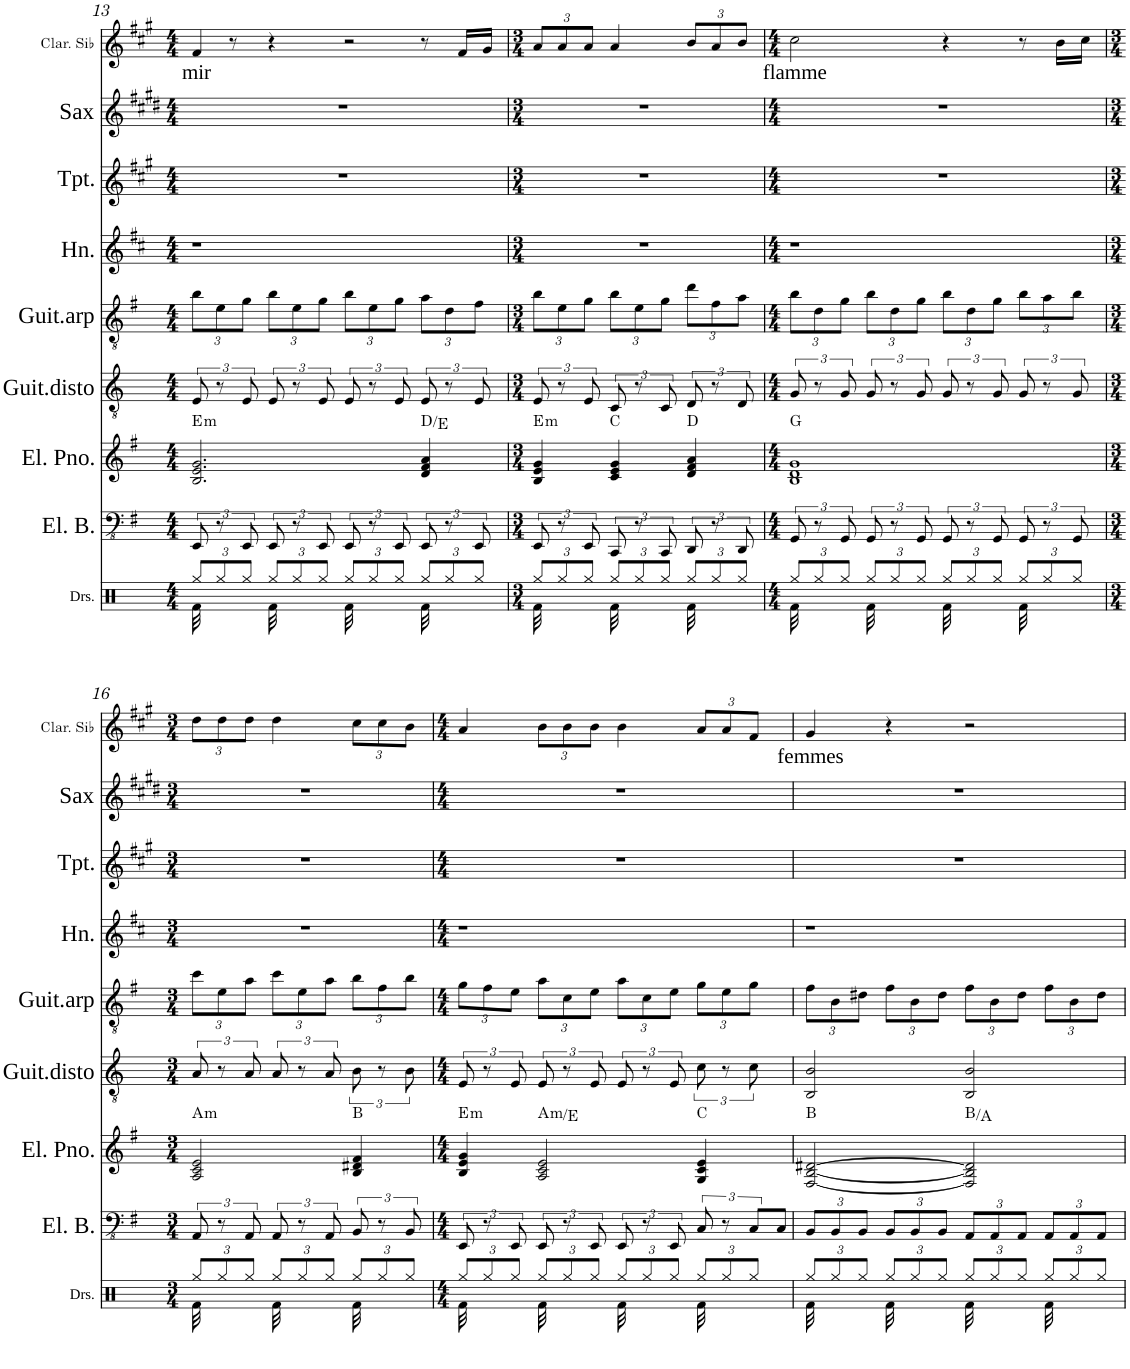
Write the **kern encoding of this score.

**kern	**kern	**kern	**harte	**kern	**kern	**kern	**kern	**kern	**kern	**text
*part9	*part8	*part7	*part7	*part6	*part5	*part4	*part3	*part2	*part1	*part1
*staff9	*staff8	*staff7	*	*staff6	*staff5	*staff4	*staff3	*staff2	*staff1	*staff1
*I"Drumset	*I"Electric Bass	*I"El Piano	*	*I"Guitar-disto	*I"Guitar-arpege	*I"Horn	*I"BaccidentalFlat Tpt.	*I"Alto Sax	*I"Clarinette en Sib	*
*I'Drs.	*I'El. B.	*I'El. Pno.	*	*I'Guit.disto	*I'Guit.arp	*I'Hn.	*I'Tpt.	*I'Sax	*I'Clar. Sib	*
!!LO:PB:g=z
*clefX	*clefFv4	*clefG2	*	*clefGv2	*clefGv2	*clefG2	*clefG2	*clefG2	*clefG2	*
*	*	*	*	*	*	*Trd4c7	*Trd1c2	*Trd5c9	*Trd1c2	*
*k[]	*k[f#]	*k[f#]	*	*k[]	*k[f#]	*k[f#c#]	*k[f#c#g#]	*k[f#c#g#d#]	*k[f#c#g#]	*
*M4/4	*M4/4	*M4/4	*	*M4/4	*M4/4	*M4/4	*M4/4	*M4/4	*M4/4	*
*Xbrackettup	*	*	*	*	*Xbrackettup	*	*	*	*	*
=13	=13	=13	=13	=13	=13	=13	=13	=13	=13	=13
*^	*	*	*	*	*	*	*	*	*	*
!	!	!	!	!LO:H:kt=m	!	!	!	!	!	!	!LO:LY:b
12Rgg/L	32Rf\	12EEE/	2.B/ 2.e/ 2.g/	E:min	12E/	12b\L	1r	1r	1r	4f#/	mir
.	8..ryy	.	.	.	.	.	.	.	.	.	.
12Rgg/	.	12r	.	.	12r	12e\	.	.	.	.	.
12Rgg/J	.	12EEE/	.	.	12E/	12g\J	.	.	.	.	.
12Rgg/L	32Rf\	12EEE/	.	.	12E/	12b\L	.	.	.	8r	.
.	8..ryy	.	.	.	.	.	.	.	.	.	.
12Rgg/	.	12r	.	.	12r	12e\	.	.	.	.	.
.	.	.	.	.	.	.	.	.	.	4r	.
12Rgg/J	.	12EEE/	.	.	12E/	12g\J	.	.	.	.	.
12Rgg/L	32Rf\	12EEE/	.	.	12E/	12b\L	.	.	.	.	.
.	8..ryy	.	.	.	.	.	.	.	.	.	.
12Rgg/	.	12r	.	.	12r	12e\	.	.	.	.	.
.	.	.	.	.	.	.	.	.	.	2r	.
12Rgg/J	.	12EEE/	.	.	12E/	12g\J	.	.	.	.	.
12Rgg/L	32Rf\	12EEE/	4d/ 4f#/ 4a/	D:maj/2	12E/	12a\L	.	.	.	.	.
.	4.ryy	.	.	.	.	.	.	.	.	.	.
12Rgg/	.	12r	.	.	12r	12d\	.	.	.	.	.
12Rgg/J	.	12EEE/	.	.	12E/	12f#\J	.	.	.	.	.
4.ryy	.	4.ryy	4.ryy	.	4.ryy	4.ryy	4.ryy	4.ryy	4.ryy	.	.
.	.	.	.	.	.	.	.	.	.	8r	.
.	8..ryy	.	.	.	.	.	.	.	.	.	.
.	.	.	.	.	.	.	.	.	.	16f#/LL	.
.	.	.	.	.	.	.	.	.	.	16g#/JJ	.
=14	=14	=14	=14	=14	=14	=14	=14	=14	=14	=14	=14
*M3/4	*	*M3/4	*M3/4	*	*M3/4	*M3/4	*M3/4	*M3/4	*M3/4	*M3/4	*
*	*	*	*	*	*	*	*	*	*	*Xbrackettup	*
!	!	!	!	!LO:H:kt=m	!	!	!	!	!	!	!
12Rgg/L	32Rf\	12EEE/	4B/ 4e/ 4g/	E:min	12E/	12b\L	2.r	2.r	2.r	12a/L	.
.	8..ryy	.	.	.	.	.	.	.	.	.	.
12Rgg/	.	12r	.	.	12r	12e\	.	.	.	12a/	.
12Rgg/J	.	12EEE/	.	.	12E/	12g\J	.	.	.	12a/J	.
12Rgg/L	32Rf\	12CCC/	4c/ 4e/ 4g/	C:maj	12C/	12b\L	.	.	.	4a/	.
.	8..ryy	.	.	.	.	.	.	.	.	.	.
12Rgg/	.	12r	.	.	12r	12e\	.	.	.	.	.
12Rgg/J	.	12CCC/	.	.	12C/	12g\J	.	.	.	.	.
12Rgg/L	32Rf\	12DDD/	4d/ 4f#/ 4a/	D:maj	12D/	12dd\L	.	.	.	12b/L	.
.	8..ryy	.	.	.	.	.	.	.	.	.	.
12Rgg/	.	12r	.	.	12r	12f#\	.	.	.	12a/	.
12Rgg/J	.	12DDD/	.	.	12D/	12a\J	.	.	.	12b/J	.
=15	=15	=15	=15	=15	=15	=15	=15	=15	=15	=15	=15
*M4/4	*	*M4/4	*M4/4	*	*M4/4	*M4/4	*M4/4	*M4/4	*M4/4	*M4/4	*
!	!	!	!	!	!	!	!	!	!	!	!LO:LY:b
12Rgg/L	32Rf\	12GGG/	1B 1d 1g	G:maj	12G/	12b\L	1r	1r	1r	2cc#\	flamme
.	8..ryy	.	.	.	.	.	.	.	.	.	.
12Rgg/	.	12r	.	.	12r	12d\	.	.	.	.	.
12Rgg/J	.	12GGG/	.	.	12G/	12g\J	.	.	.	.	.
12Rgg/L	32Rf\	12GGG/	.	.	12G/	12b\L	.	.	.	.	.
.	8..ryy	.	.	.	.	.	.	.	.	.	.
12Rgg/	.	12r	.	.	12r	12d\	.	.	.	.	.
12Rgg/J	.	12GGG/	.	.	12G/	12g\J	.	.	.	.	.
12Rgg/L	32Rf\	12GGG/	.	.	12G/	12b\L	.	.	.	4r	.
.	8..ryy	.	.	.	.	.	.	.	.	.	.
12Rgg/	.	12r	.	.	12r	12d\	.	.	.	.	.
12Rgg/J	.	12GGG/	.	.	12G/	12g\J	.	.	.	.	.
12Rgg/L	32Rf\	12GGG/	.	.	12G/	12b\L	.	.	.	8r	.
.	8..ryy	.	.	.	.	.	.	.	.	.	.
12Rgg/	.	12r	.	.	12r	12a\	.	.	.	.	.
.	.	.	.	.	.	.	.	.	.	16b\LL	.
12Rgg/J	.	12GGG/	.	.	12G/	12b\J	.	.	.	.	.
.	.	.	.	.	.	.	.	.	.	16cc#\JJ	.
!!LO:LB:g=z
=16	=16	=16	=16	=16	=16	=16	=16	=16	=16	=16	=16
*M3/4	*	*M3/4	*M3/4	*	*M3/4	*M3/4	*M3/4	*M3/4	*M3/4	*M3/4	*
!	!	!	!	!LO:H:kt=m	!	!	!	!	!	!	!
12Rgg/L	32Rf\	12AAA/	2A/ 2c/ 2e/	A:min	12A/	12cc\L	2.r	2.r	2.r	12dd\L	.
.	8..ryy	.	.	.	.	.	.	.	.	.	.
12Rgg/	.	12r	.	.	12r	12e\	.	.	.	12dd\	.
12Rgg/J	.	12AAA/	.	.	12A/	12a\J	.	.	.	12dd\J	.
12Rgg/L	32Rf\	12AAA/	.	.	12A/	12cc\L	.	.	.	4dd\	.
.	8..ryy	.	.	.	.	.	.	.	.	.	.
12Rgg/	.	12r	.	.	12r	12e\	.	.	.	.	.
12Rgg/J	.	12AAA/	.	.	12A/	12a\J	.	.	.	.	.
12Rgg/L	32Rf\	12BBB/	4B/ 4d#X/ 4f#/	B:maj	12B\	12b\L	.	.	.	12cc#\L	.
.	8..ryy	.	.	.	.	.	.	.	.	.	.
12Rgg/	.	12r	.	.	12r	12f#\	.	.	.	12cc#\	.
12Rgg/J	.	12BBB/	.	.	12B\	12b\J	.	.	.	12b\J	.
=17	=17	=17	=17	=17	=17	=17	=17	=17	=17	=17	=17
*M4/4	*	*M4/4	*M4/4	*	*M4/4	*M4/4	*M4/4	*M4/4	*M4/4	*M4/4	*
!	!	!	!	!LO:H:kt=m	!	!	!	!	!	!	!
12Rgg/L	32Rf\	12EEE/	4B/ 4e/ 4g/	E:min	12E/	12g\L	1r	1r	1r	4a/	.
.	8..ryy	.	.	.	.	.	.	.	.	.	.
12Rgg/	.	12r	.	.	12r	12f#\	.	.	.	.	.
12Rgg/J	.	12EEE/	.	.	12E/	12e\J	.	.	.	.	.
!	!	!	!	!LO:H:kt=m	!	!	!	!	!	!	!
12Rgg/L	32Rf\	12EEE/	2A/ 2c/ 2e/	A:min/5	12E/	12a\L	.	.	.	12b\L	.
.	8..ryy	.	.	.	.	.	.	.	.	.	.
12Rgg/	.	12r	.	.	12r	12c\	.	.	.	12b\	.
12Rgg/J	.	12EEE/	.	.	12E/	12e\J	.	.	.	12b\J	.
12Rgg/L	32Rf\	12EEE/	.	.	12E/	12a\L	.	.	.	4b\	.
.	8..ryy	.	.	.	.	.	.	.	.	.	.
12Rgg/	.	12r	.	.	12r	12c\	.	.	.	.	.
12Rgg/J	.	12EEE/	.	.	12E/	12e\J	.	.	.	.	.
12Rgg/L	32Rf\	12CC/	4G/ 4c/ 4e/	C:maj	12c\	12g\L	.	.	.	12a/L	.
.	8ryy	.	.	.	.	.	.	.	.	.	.
12Rgg/	.	12r	.	.	12r	12e\	.	.	.	12a/	.
.	8..ryy	.	.	.	.	.	.	.	.	.	.
12Rgg/J	.	12CC/L	.	.	12c\	12g\J	.	.	.	12f#/J	.
8ryy	.	8CC/J	8ryy	.	8ryy	8ryy	8ryy	8ryy	8ryy	8ryy	.
=18	=18	=18	=18	=18	=18	=18	=18	=18	=18	=18	=18
*	*	*Xbrackettup	*	*	*	*	*	*	*	*	*
!	!	!	!	!	!	!	!	!	!	!	!LO:LY:b
12Rgg/L	32Rf\	12BBB/L	[2F#/ [2B/ [2d#X/	B:maj	2BB/ 2B/	12f#\L	1r	1r	1r	4g#/	femmes
.	8..ryy	.	.	.	.	.	.	.	.	.	.
12Rgg/	.	12BBB/	.	.	.	12B\	.	.	.	.	.
12Rgg/J	.	12BBB/J	.	.	.	12d#X\J	.	.	.	.	.
12Rgg/L	32Rf\	12BBB/L	.	.	.	12f#\L	.	.	.	4r	.
.	8..ryy	.	.	.	.	.	.	.	.	.	.
12Rgg/	.	12BBB/	.	.	.	12B\	.	.	.	.	.
12Rgg/J	.	12BBB/J	.	.	.	12d#\J	.	.	.	.	.
12Rgg/L	32Rf\	12AAA/L	2F#/] 2B/] 2d#/]	B:maj/b7	2BB/ 2B/	12f#\L	.	.	.	2r	.
.	8..ryy	.	.	.	.	.	.	.	.	.	.
12Rgg/	.	12AAA/	.	.	.	12B\	.	.	.	.	.
12Rgg/J	.	12AAA/J	.	.	.	12d#\J	.	.	.	.	.
12Rgg/L	32Rf\	12AAA/L	.	.	.	12f#\L	.	.	.	.	.
.	8..ryy	.	.	.	.	.	.	.	.	.	.
12Rgg/	.	12AAA/	.	.	.	12B\	.	.	.	.	.
12Rgg/J	.	12AAA/J	.	.	.	12d#\J	.	.	.	.	.
*v	*v	*	*	*	*	*	*	*	*	*	*
=	=	=	=	=	=	=	=	=	=	=
*-	*-	*-	*-	*-	*-	*-	*-	*-	*-	*-
